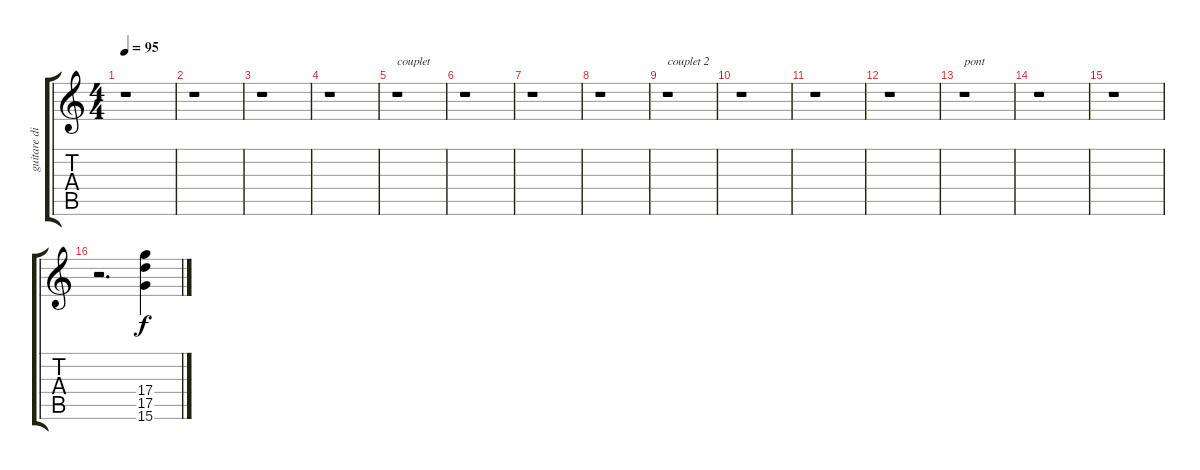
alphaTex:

\track ("guitare disto" "guitare di") {instrument distortionguitar}
\staff {score tabs}
\tuning (E4 B3 G3 D3 A2 E2) {hide}
\ts (4 4)
\tempo 95
\clef g2
\ks c
r.1{dy f instrument distortionguitar} |
r.1 |
r.1 |
r.1 |
r.1{txt "couplet"} |
r.1 |
r.1 |
r.1 |
r.1{txt "couplet 2"} |
r.1 |
r.1 |
r.1 |
r.1{txt "pont"} |
r.1 |
r.1 |
r.2{d} (17.4{sl} 17.5{sl} 15.6{sl}).4
